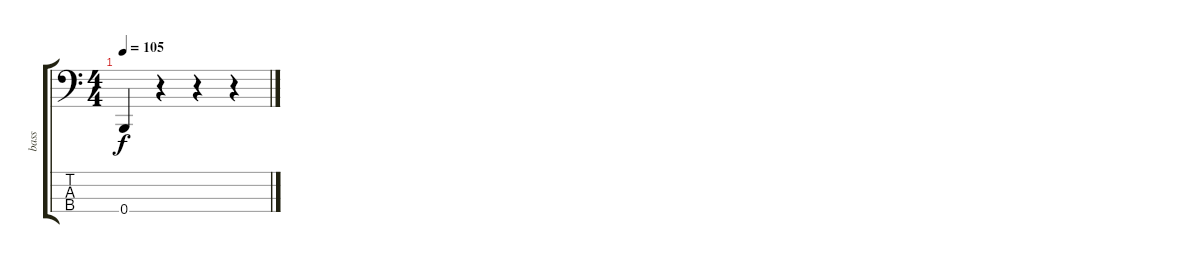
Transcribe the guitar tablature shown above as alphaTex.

\track ("bass" "bass") {instrument electricbassfinger}
\staff {score tabs}
\tuning (E2 B1 Gb1 B0) {hide}
\ts (4 4)
\tempo 105
\clef f4
\ks c
0.4.4{dy f} r.4 r.4 r.4
